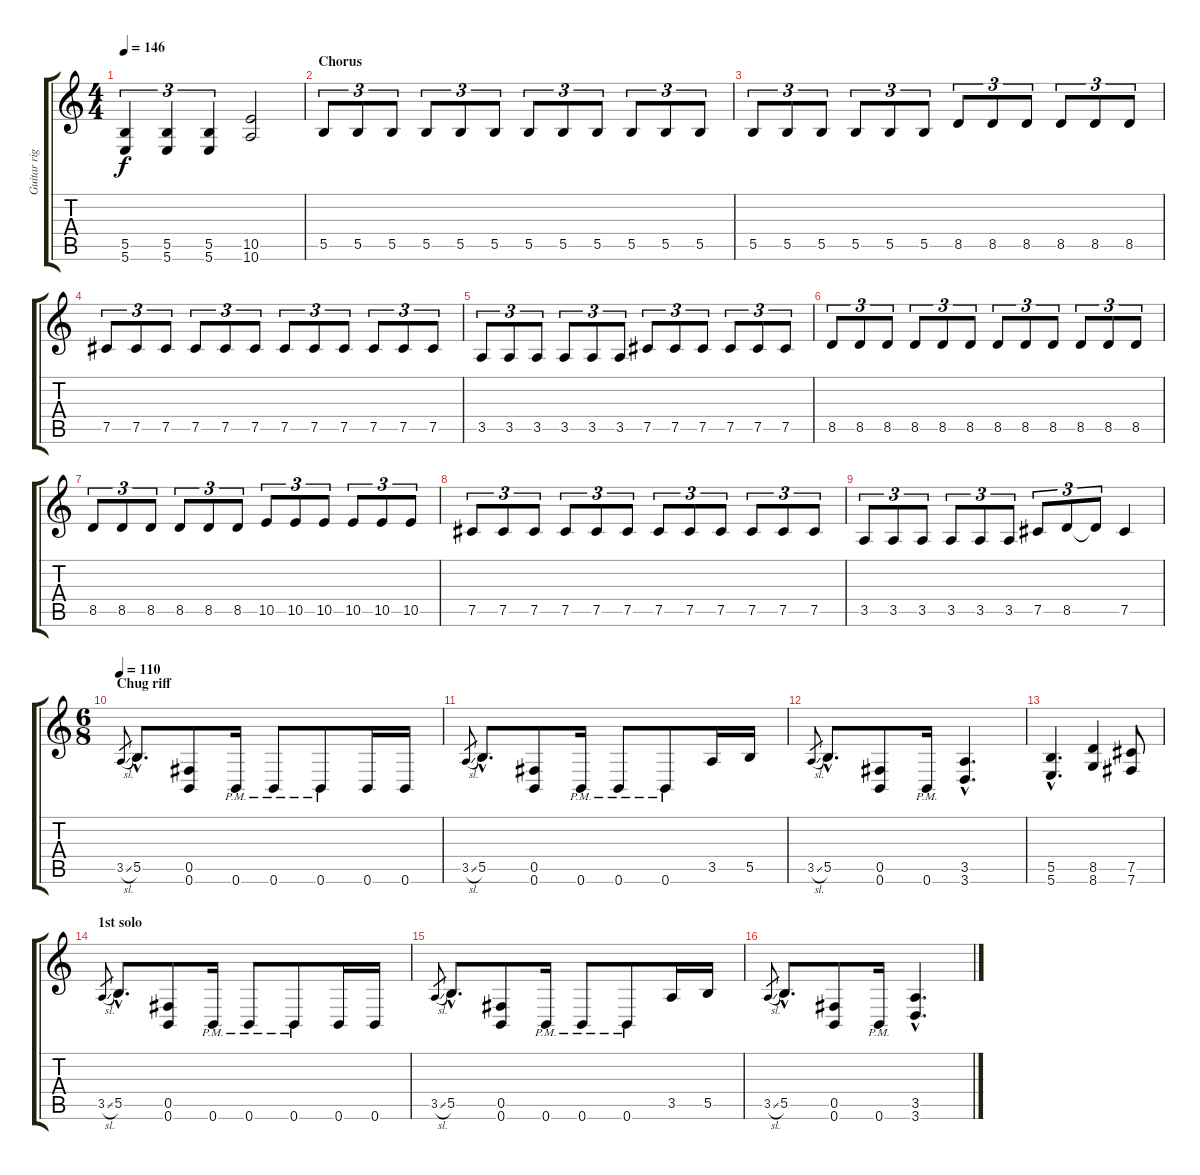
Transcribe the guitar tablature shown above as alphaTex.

\track ("Guitar right channel" "Guitar rig") {instrument distortionguitar}
\staff {score tabs}
\tuning (Db4 Ab3 E3 B2 Gb2 B1) {hide}
\ts (4 4)
\tempo 146
\clef g2
\ks c
(5.5 5.6).4{tu (3 2) dy f} (5.5 5.6).4{tu (3 2)} (5.5 5.6).4{tu (3 2)} (10.5 10.6).2 |
\section ("" "Chorus")
5.5.8{tu (3 2)} 5.5.8{tu (3 2)} 5.5.8{tu (3 2)} 5.5.8{tu (3 2)} 5.5.8{tu (3 2)} 5.5.8{tu (3 2)} 5.5.8{tu (3 2)} 5.5.8{tu (3 2)} 5.5.8{tu (3 2)} 5.5.8{tu (3 2)} 5.5.8{tu (3 2)} 5.5.8{tu (3 2)} |
5.5.8{tu (3 2)} 5.5.8{tu (3 2)} 5.5.8{tu (3 2)} 5.5.8{tu (3 2)} 5.5.8{tu (3 2)} 5.5.8{tu (3 2)} 8.5.8{tu (3 2)} 8.5.8{tu (3 2)} 8.5.8{tu (3 2)} 8.5.8{tu (3 2)} 8.5.8{tu (3 2)} 8.5.8{tu (3 2)} |
7.5.8{tu (3 2)} 7.5.8{tu (3 2)} 7.5.8{tu (3 2)} 7.5.8{tu (3 2)} 7.5.8{tu (3 2)} 7.5.8{tu (3 2)} 7.5.8{tu (3 2)} 7.5.8{tu (3 2)} 7.5.8{tu (3 2)} 7.5.8{tu (3 2)} 7.5.8{tu (3 2)} 7.5.8{tu (3 2)} |
3.5.8{tu (3 2)} 3.5.8{tu (3 2)} 3.5.8{tu (3 2)} 3.5.8{tu (3 2)} 3.5.8{tu (3 2)} 3.5.8{tu (3 2)} 7.5.8{tu (3 2)} 7.5.8{tu (3 2)} 7.5.8{tu (3 2)} 7.5.8{tu (3 2)} 7.5.8{tu (3 2)} 7.5.8{tu (3 2)} |
8.5.8{tu (3 2)} 8.5.8{tu (3 2)} 8.5.8{tu (3 2)} 8.5.8{tu (3 2)} 8.5.8{tu (3 2)} 8.5.8{tu (3 2)} 8.5.8{tu (3 2)} 8.5.8{tu (3 2)} 8.5.8{tu (3 2)} 8.5.8{tu (3 2)} 8.5.8{tu (3 2)} 8.5.8{tu (3 2)} |
8.5.8{tu (3 2)} 8.5.8{tu (3 2)} 8.5.8{tu (3 2)} 8.5.8{tu (3 2)} 8.5.8{tu (3 2)} 8.5.8{tu (3 2)} 10.5.8{tu (3 2)} 10.5.8{tu (3 2)} 10.5.8{tu (3 2)} 10.5.8{tu (3 2)} 10.5.8{tu (3 2)} 10.5.8{tu (3 2)} |
7.5.8{tu (3 2)} 7.5.8{tu (3 2)} 7.5.8{tu (3 2)} 7.5.8{tu (3 2)} 7.5.8{tu (3 2)} 7.5.8{tu (3 2)} 7.5.8{tu (3 2)} 7.5.8{tu (3 2)} 7.5.8{tu (3 2)} 7.5.8{tu (3 2)} 7.5.8{tu (3 2)} 7.5.8{tu (3 2)} |
3.5.8{tu (3 2)} 3.5.8{tu (3 2)} 3.5.8{tu (3 2)} 3.5.8{tu (3 2)} 3.5.8{tu (3 2)} 3.5.8{tu (3 2)} 7.5.8{tu (3 2)} 8.5.8{tu (3 2)} 8.5{t}.8{tu (3 2)} 7.5.4 |
\ts (6 8)
\section ("" "Chug riff")
\tempo 110
3.5{sl}.8{gr} 5.5{hac}.8{d} (0.5 0.6).8 0.6{pm}.16 0.6{pm}.8 0.6{pm}.8 0.6.16 0.6.16 |
3.5{sl}.8{gr} 5.5{hac}.8{d} (0.5 0.6).8 0.6{pm}.16 0.6{pm}.8 0.6{pm}.8 3.5.16 5.5.16 |
3.5{sl}.8{gr} 5.5{hac}.8{d} (0.5 0.6).8 0.6{pm}.16 (3.5{hac} 3.6{hac}).4{d} |
(5.5{hac} 5.6{hac}).4{d} (8.5 8.6).4 (7.5 7.6).8 |
\section ("" "1st solo")
3.5{sl}.8{gr} 5.5{hac}.8{d} (0.5 0.6).8 0.6{pm}.16 0.6{pm}.8 0.6{pm}.8 0.6.16 0.6.16 |
3.5{sl}.8{gr} 5.5{hac}.8{d} (0.5 0.6).8 0.6{pm}.16 0.6{pm}.8 0.6{pm}.8 3.5.16 5.5.16 |
3.5{sl}.8{gr} 5.5{hac}.8{d} (0.5 0.6).8 0.6{pm}.16 (3.5{hac} 3.6{hac}).4{d}
